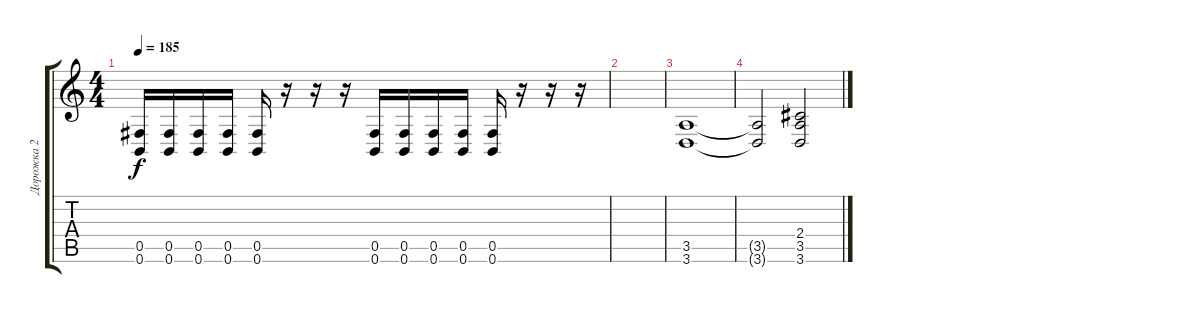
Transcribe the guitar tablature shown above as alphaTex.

\track ("Дорожка 2" "Дорожка 2") {instrument distortionguitar}
\staff {score tabs}
\tuning (Db4 Ab3 E3 B2 Gb2 B1) {hide}
\ts (4 4)
\tempo 185
\clef g2
\ks c
(0.5 0.6).16{dy f} (0.5 0.6).16 (0.5 0.6).16 (0.5 0.6).16 (0.5 0.6).16 r.16 r.16 r.16 (0.5 0.6).16 (0.5 0.6).16 (0.5 0.6).16 (0.5 0.6).16 (0.5 0.6).16 r.16 r.16 r.16 |
|
(3.5 3.6).1 |
(3.5{t} 3.6{t}).2 (2.4 3.5 3.6).2
